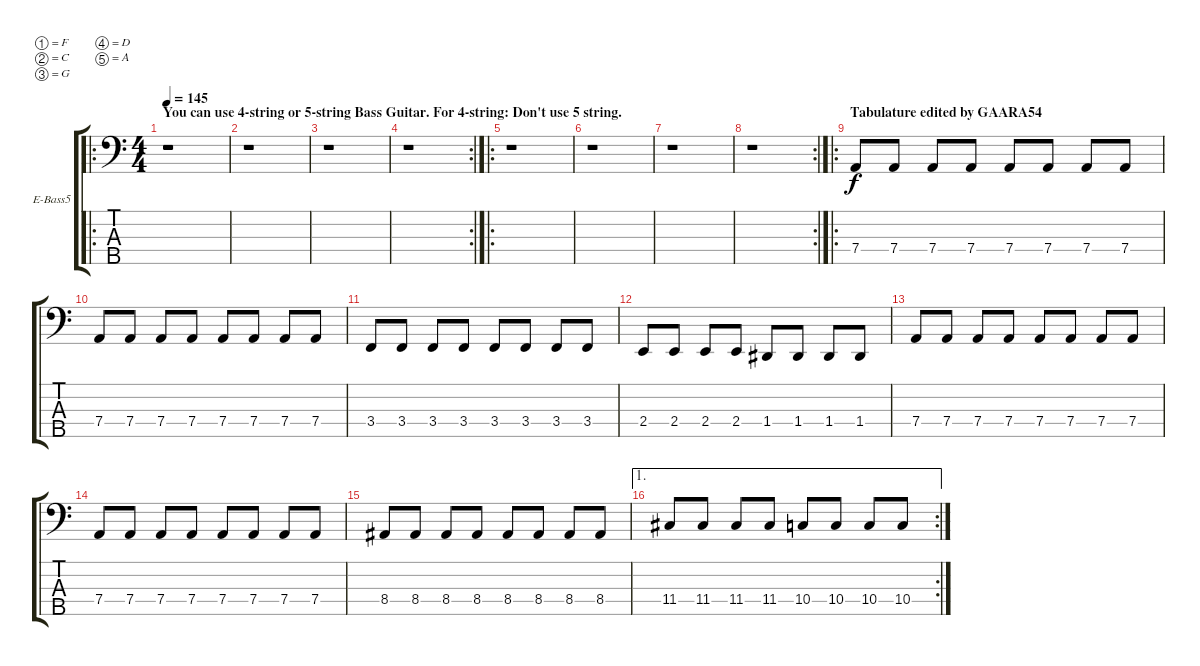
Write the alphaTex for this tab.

\bracketExtendMode groupsimilarinstruments
\firstSystemTrackNameOrientation horizontal
\otherSystemsTrackNameOrientation horizontal
\track ("Bass Guitar" "E-Bass5") {instrument electricbasspick}
\staff {score tabs}
\tuning (F2 C2 G1 D1 A0)
\ro
\ts (4 4)
\section ("" "You can use 4-string or 5-string Bass Guitar. For 4-string: Don't use 5 string.")
\tempo 145
\clef f4
\ks c
r.1{dy f instrument electricbasspick} |
r.1 |
r.1 |
\rc 2
r.1 |
\ro
r.1 |
r.1 |
r.1 |
\rc 2
r.1 |
\ro
\section ("" "Tabulature edited by GAARA54")
7.4.8 7.4.8 7.4.8 7.4.8 7.4.8 7.4.8 7.4.8 7.4.8 |
7.4.8 7.4.8 7.4.8 7.4.8 7.4.8 7.4.8 7.4.8 7.4.8 |
3.4.8 3.4.8 3.4.8 3.4.8 3.4.8 3.4.8 3.4.8 3.4.8 |
2.4.8 2.4.8 2.4.8 2.4.8 1.4.8 1.4.8 1.4.8 1.4.8 |
7.4.8 7.4.8 7.4.8 7.4.8 7.4.8 7.4.8 7.4.8 7.4.8 |
7.4.8 7.4.8 7.4.8 7.4.8 7.4.8 7.4.8 7.4.8 7.4.8 |
8.4.8 8.4.8 8.4.8 8.4.8 8.4.8 8.4.8 8.4.8 8.4.8 |
\ae 1
\rc 2
11.4.8 11.4.8 11.4.8 11.4.8 10.4.8 10.4.8 10.4.8 10.4.8
